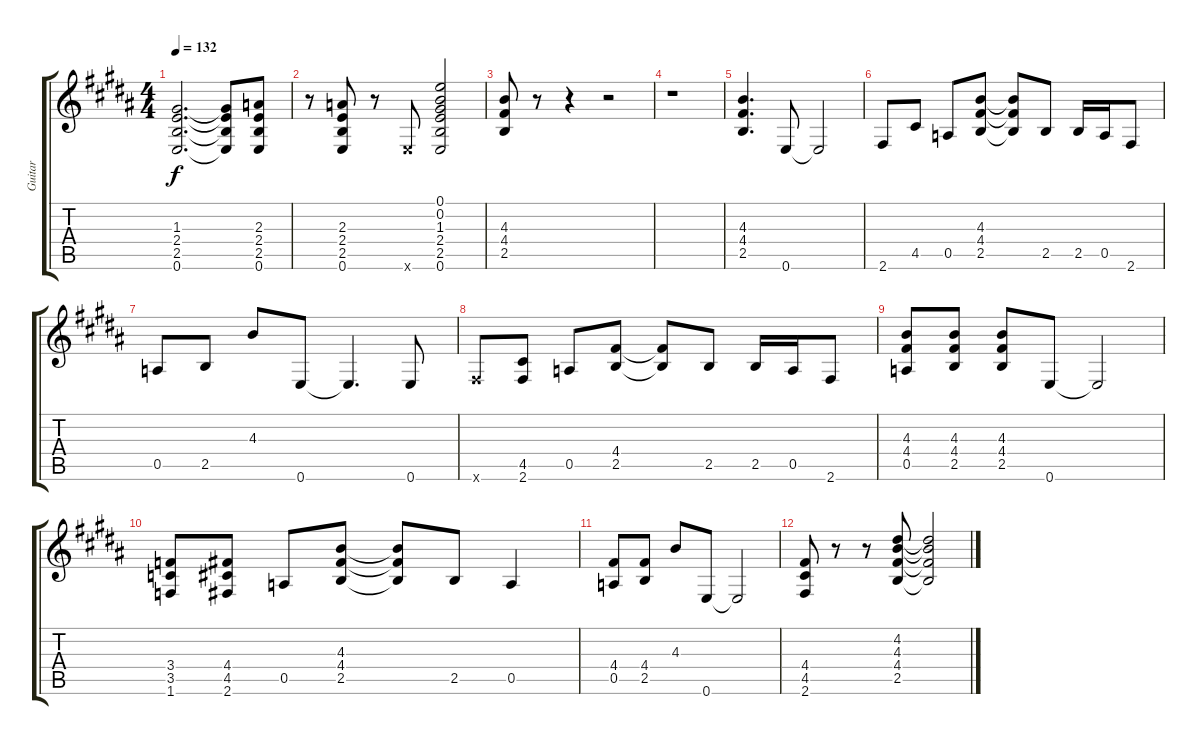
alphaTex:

\track ("Guitar" "Guitar") {instrument distortionguitar}
\staff {score tabs}
\tuning (E4 B3 G3 D3 A2 E2) {hide}
\ts (4 4)
\tempo 132
\clef g2
\ks b
(1.3 2.4 2.5 0.6).2{d dy f} (1.3{t} 2.4{t} 2.5{t} 0.6{t}).8 (2.3 2.4 2.5 0.6).8 |
r.8 (2.3 2.4 2.5 0.6).8 r.8 0.6{x}.8 (0.1 0.2 1.3 2.4 2.5 0.6).2 |
(4.3 4.4 2.5).8 r.8 r.4 r.2 |
r.1 |
(4.3 4.4 2.5).4{d} 0.6.8 0.6{t}.2 |
2.6.8 4.5.8 0.5.8 (4.3 4.4 2.5).8 (4.3{t} 4.4{t} 2.5{t}).8 2.5.8 2.5.16 0.5.16 2.6.8 |
0.5.8 2.5.8 4.3.8 0.6.8 0.6{t}.4{d} 0.6.8 |
2.6{x}.8 (4.5 2.6).8 0.5.8 (4.4 2.5).8 (4.4{t} 2.5{t}).8 2.5.8 2.5.16 0.5.16 2.6.8 |
(4.3 4.4 0.5).8 (4.3 4.4 2.5).8 (4.3 4.4 2.5).8 0.6.8 0.6{t}.2 |
(3.4 3.5 1.6).8 (4.4 4.5 2.6).8 0.5.8 (4.3 4.4 2.5).8 (4.3{t} 4.4{t} 2.5{t}).8 2.5.8 0.5.4 |
(4.4 0.5).8 (4.4 2.5).8 4.3.8 0.6.8 0.6{t}.2 |
(4.4 4.5 2.6).8 r.8 r.8 (4.2 4.3 4.4 2.5).8 (4.2{t} 4.3{t} 4.4{t} 2.5{t}).2
